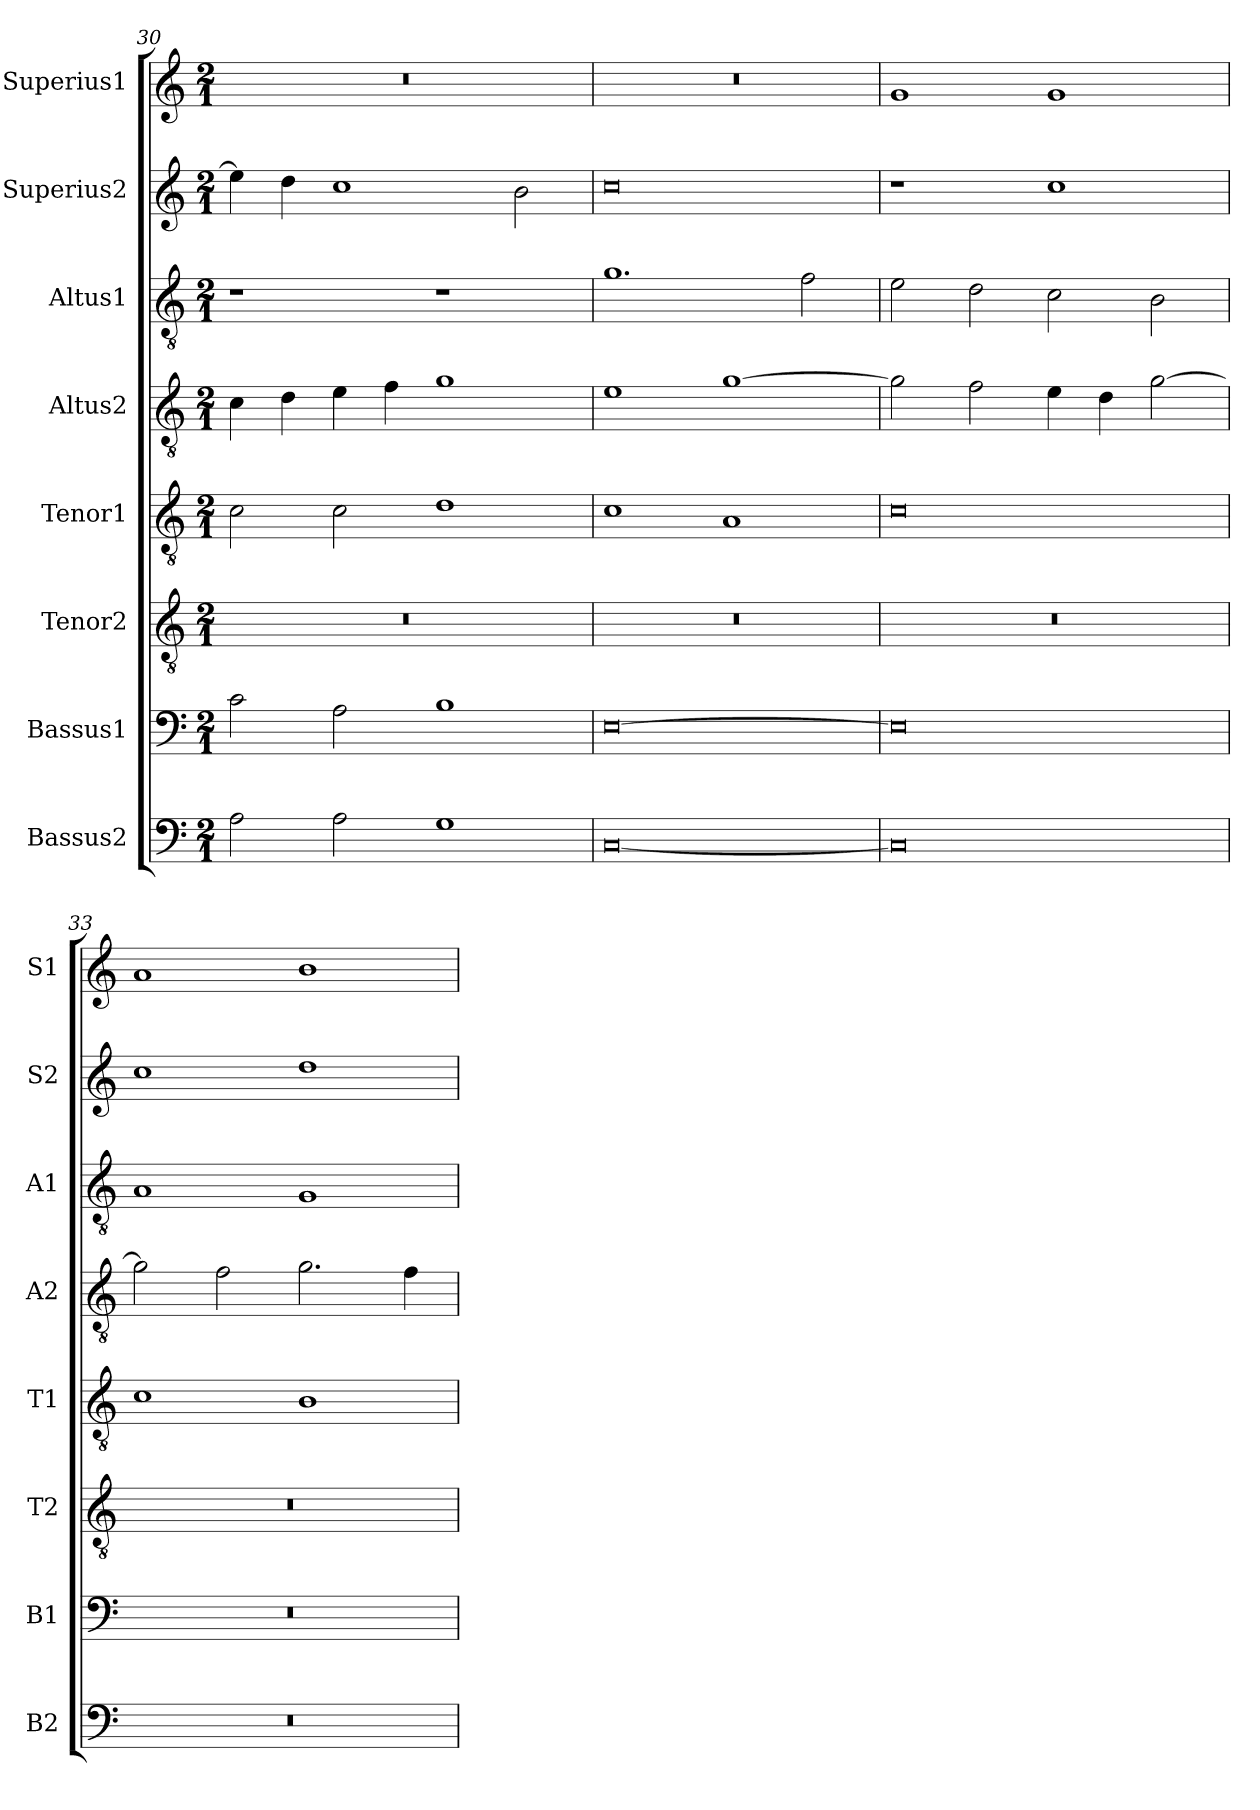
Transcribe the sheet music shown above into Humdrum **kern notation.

**kern	**kern	**kern	**kern	**kern	**kern	**kern	**kern
*part8	*part7	*part6	*part5	*part4	*part3	*part2	*part1
*staff8	*staff7	*staff6	*staff5	*staff4	*staff3	*staff2	*staff1
*I"Bassus2	*I"Bassus1	*I"Tenor2	*I"Tenor1	*I"Altus2	*I"Altus1	*I"Superius2	*I"Superius1
*I'B2	*I'B1	*I'T2	*I'T1	*I'A2	*I'A1	*I'S2	*I'S1
*clefF4	*clefF4	*clefGv2	*clefGv2	*clefGv2	*clefGv2	*clefG2	*clefG2
*k[]	*k[]	*k[]	*k[]	*k[]	*k[]	*k[]	*k[]
*M2/1	*M2/1	*M2/1	*M2/1	*M2/1	*M2/1	*M2/1	*M2/1
=30	=30	=30	=30	=30	=30	=30	=30
2A	2c	0r	2c	4c	1r	4ee]	0r
.	.	.	.	4d	.	4dd	.
2A	2A	.	2c	4e	.	1cc	.
.	.	.	.	4f	.	.	.
1G	1B	.	1d	1g	1r	.	.
.	.	.	.	.	.	2b	.
=31	=31	=31	=31	=31	=31	=31	=31
[0C	[0E	0r	1c	1e	1.g	0cc	0r
.	.	.	1A	[1g	.	.	.
.	.	.	.	.	2f	.	.
=32	=32	=32	=32	=32	=32	=32	=32
0C]	0E]	0r	0c	2g]	2e	1r	1g
.	.	.	.	2f	2d	.	.
.	.	.	.	4e	2c	1cc	1g
.	.	.	.	4d	.	.	.
.	.	.	.	[2g	2B	.	.
=33	=33	=33	=33	=33	=33	=33	=33
0r	0r	0r	1c	2g]	1A	1cc	1a
.	.	.	.	2f	.	.	.
.	.	.	1B	2.g	1G	1dd	1b
.	.	.	.	4f	.	.	.
=	=	=	=	=	=	=	=
*-	*-	*-	*-	*-	*-	*-	*-
